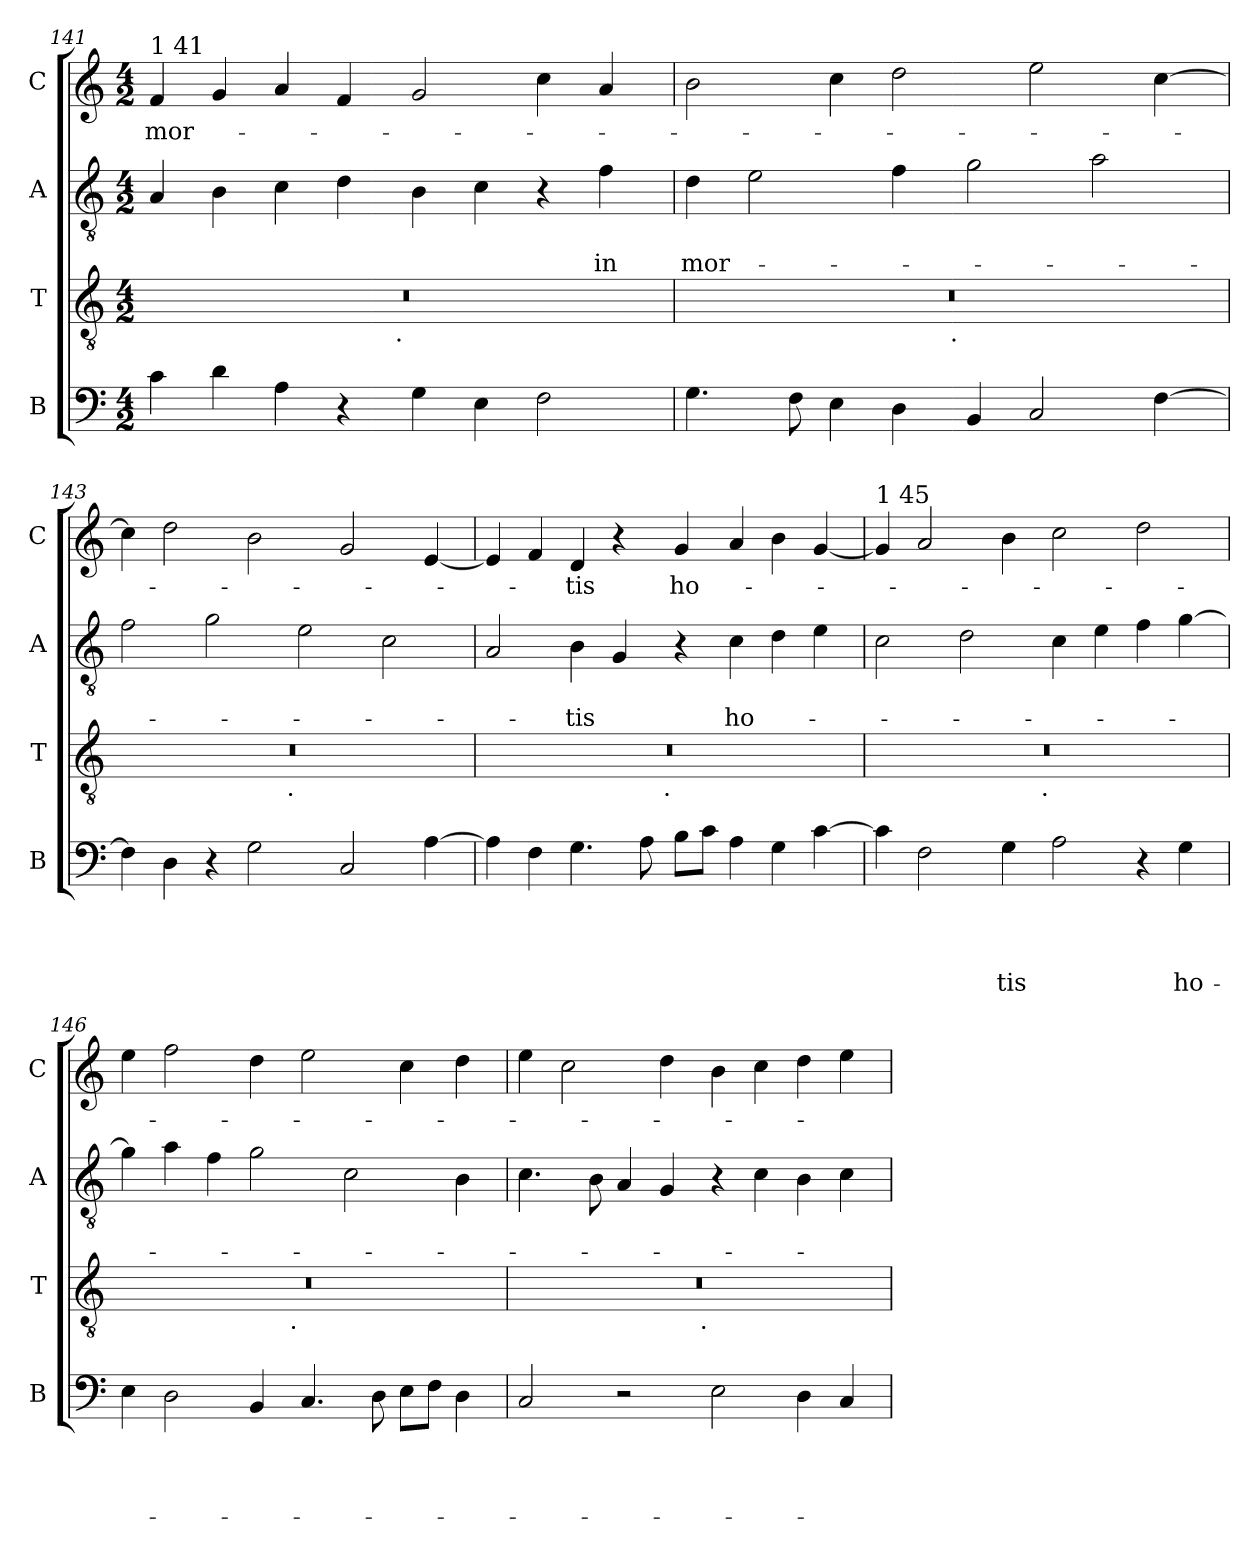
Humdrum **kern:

**kern	**text	**text	**text	**text	**kern	**kern	**text	**text	**kern	**text
*part4	*part4	*part4	*part4	*part4	*part3	*part2	*part2	*part2	*part1	*part1
*staff4	*staff4	*staff4	*staff4	*staff4	*staff3	*staff2	*staff2	*staff2	*staff1	*staff1
*I"B	*	*	*	*	*I"T	*I"A	*	*	*I"C	*
*I'B	*	*	*	*	*I'T	*I'A	*	*	*I'C	*
!!LO:LB:g=z
*clefF4	*	*	*	*	*clefGv2	*clefGv2	*	*	*clefG2	*
*k[]	*	*	*	*	*k[]	*k[]	*	*	*k[]	*
*C:	*	*	*	*	*C:	*C:	*	*	*C:	*
*M4/2	*	*	*	*	*M4/2	*M4/2	*	*	*M4/2	*
=141	=141	=141	=141	=141	=141	=141	=141	=141	=141	=141
!	!	!	!	!	!	!	!	!	!LO:TX:a:t=1 41	!
!	!	!	!	!	!	!	!	!	!	!LO:LY:b
*	*	*	*	*	*^	*	*	*	*	*
4c\	.	.	.	.	0r	2ryy	4A/	.	.	4f/	-mor-
4d\	.	.	.	.	.	.	4B\	.	.	4g/	.
4A\	.	.	.	.	.	4...ryy	4c\	.	.	4a/	.
4r	.	.	.	.	.	.	4d\	.	.	4f/	.
!	!	!	!	!	!	!LO:TX:b:t=.	!	!	!	!	!
.	.	.	.	.	.	1ryy	.	.	.	.	.
4G\	.	.	.	.	.	.	4B\	.	.	2g/	.
4E\	.	.	.	.	.	.	4c\	.	.	.	.
2F\	.	.	.	.	.	.	4r	.	.	4cc\	.
!	!	!	!	!	!	!	!	!	!LO:LY:b	!	!
.	.	.	.	.	.	.	4f\	.	-in	4a/	.
.	.	.	.	.	.	32ryy	.	.	.	.	.
=142	=142	=142	=142	=142	=142	=142	=142	=142	=142	=142	=142
!	!	!	!	!	!	!	!	!	!LO:LY:b	!	!
4.G\	.	.	.	.	0r	2ryy	4d\	.	mor-	2b\	.
.	.	.	.	.	.	.	2e\	.	.	.	.
8F\	.	.	.	.	.	.	.	.	.	.	.
4E\	.	.	.	.	.	4...ryy	.	.	.	4cc\	.
4D\	.	.	.	.	.	.	4f\	.	.	2dd\	.
!	!	!	!	!	!	!LO:TX:b:t=.	!	!	!	!	!
.	.	.	.	.	.	1ryy	.	.	.	.	.
4BB/	.	.	.	.	.	.	2g\	.	.	.	.
2C/	.	.	.	.	.	.	.	.	.	2ee\	.
.	.	.	.	.	.	.	2a\	.	.	.	.
[>4F\	.	.	.	.	.	.	.	.	.	[>4cc\	.
.	.	.	.	.	.	32ryy	.	.	.	.	.
=143	=143	=143	=143	=143	=143	=143	=143	=143	=143	=143	=143
4F\]	.	.	.	.	0r	2ryy	2f\	.	.	4cc\]	.
4D\	.	.	.	.	.	.	.	.	.	2dd\	.
4r	.	.	.	.	.	4...ryy	2g\	.	.	.	.
2G\	.	.	.	.	.	.	.	.	.	2b\	.
!	!	!	!	!	!	!LO:TX:b:t=.	!	!	!	!	!
.	.	.	.	.	.	1ryy	.	.	.	.	.
.	.	.	.	.	.	.	2e\	.	.	.	.
2C/	.	.	.	.	.	.	.	.	.	2g/	.
.	.	.	.	.	.	.	2c\	.	.	.	.
[>4A\	.	.	.	.	.	.	.	.	.	[<4e/	.
.	.	.	.	.	.	32ryy	.	.	.	.	.
=144	=144	=144	=144	=144	=144	=144	=144	=144	=144	=144	=144
4A\]	.	.	.	.	0r	2ryy	2A/	.	.	4e/]	.
4F\	.	.	.	.	.	.	.	.	.	4f/	.
!	!	!	!	!	!	!	!	!	!LO:LY:b	!	!LO:LY:b
4.G\	.	.	.	.	.	4...ryy	4B\	.	-tis	4d/	-tis
.	.	.	.	.	.	.	4G/	.	.	4r	.
8A\	.	.	.	.	.	.	.	.	.	.	.
!	!	!	!	!	!	!LO:TX:b:t=.	!	!	!	!	!
.	.	.	.	.	.	1ryy	.	.	.	.	.
!	!	!	!	!	!	!	!	!	!	!	!LO:LY:b
8B\L	.	.	.	.	.	.	4r	.	.	4g/	ho-
8c\J	.	.	.	.	.	.	.	.	.	.	.
!	!	!	!	!	!	!	!	!	!LO:LY:b	!	!
4A\	.	.	.	.	.	.	4c\	.	ho-	4a/	.
4G\	.	.	.	.	.	.	4d\	.	.	4b\	.
[<4c\	.	.	.	.	.	.	4e\	.	.	[<4g/	.
.	.	.	.	.	.	32ryy	.	.	.	.	.
!!LO:LB:g=z
=145	=145	=145	=145	=145	=145	=145	=145	=145	=145	=145	=145
!	!	!	!	!	!	!	!	!	!	!LO:TX:a:t=1 45	!
4c\]	.	.	.	.	0r	2ryy	2c\	.	.	4g/]	.
2F\	.	.	.	.	.	.	.	.	.	2a/	.
.	.	.	.	.	.	4...ryy	2d\	.	.	.	.
!	!	!	!	!LO:LY:b	!	!	!	!	!	!	!
4G\	.	.	.	-tis	.	.	.	.	.	4b\	.
!	!	!	!	!	!	!LO:TX:b:t=.	!	!	!	!	!
.	.	.	.	.	.	1ryy	.	.	.	.	.
2A\	.	.	.	.	.	.	4c\	.	.	2cc\	.
.	.	.	.	.	.	.	4e\	.	.	.	.
4r	.	.	.	.	.	.	4f\	.	.	2dd\	.
!	!	!	!	!LO:LY:b	!	!	!	!	!	!	!
4G\	.	.	.	ho-	.	.	[>4g\	.	.	.	.
.	.	.	.	.	.	32ryy	.	.	.	.	.
=146	=146	=146	=146	=146	=146	=146	=146	=146	=146	=146	=146
4E\	.	.	.	.	0r	2ryy	4g\]	.	.	4ee\	.
2D\	.	.	.	.	.	.	4a\	.	.	2ff\	.
.	.	.	.	.	.	4...ryy	4f\	.	.	.	.
4BB/	.	.	.	.	.	.	2g\	.	.	4dd\	.
!	!	!	!	!	!	!LO:TX:b:t=.	!	!	!	!	!
.	.	.	.	.	.	1ryy	.	.	.	.	.
4.C/	.	.	.	.	.	.	.	.	.	2ee\	.
.	.	.	.	.	.	.	2c\	.	.	.	.
8D\	.	.	.	.	.	.	.	.	.	.	.
8E\L	.	.	.	.	.	.	.	.	.	4cc\	.
8F\J	.	.	.	.	.	.	.	.	.	.	.
4D\	.	.	.	.	.	.	4B\	.	.	4dd\	.
.	.	.	.	.	.	32ryy	.	.	.	.	.
=147	=147	=147	=147	=147	=147	=147	=147	=147	=147	=147	=147
2C/	.	.	.	.	0r	2ryy	4.c\	.	.	4ee\	.
.	.	.	.	.	.	.	.	.	.	2cc\	.
.	.	.	.	.	.	.	8B\	.	.	.	.
2r	.	.	.	.	.	4...ryy	4A/	.	.	.	.
.	.	.	.	.	.	.	4G/	.	.	4dd\	.
!	!	!	!	!	!	!LO:TX:b:t=.	!	!	!	!	!
.	.	.	.	.	.	1ryy	.	.	.	.	.
2E\	.	.	.	.	.	.	4r	.	.	4b\	.
.	.	.	.	.	.	.	4c\	.	.	4cc\	.
4D\	.	.	.	.	.	.	4B\	.	.	4dd\	.
4C/	.	.	.	.	.	.	4c\	.	.	4ee\	.
.	.	.	.	.	.	32ryy	.	.	.	.	.
*	*	*	*	*	*v	*v	*	*	*	*	*
=	=	=	=	=	=	=	=	=	=	=
*-	*-	*-	*-	*-	*-	*-	*-	*-	*-	*-
